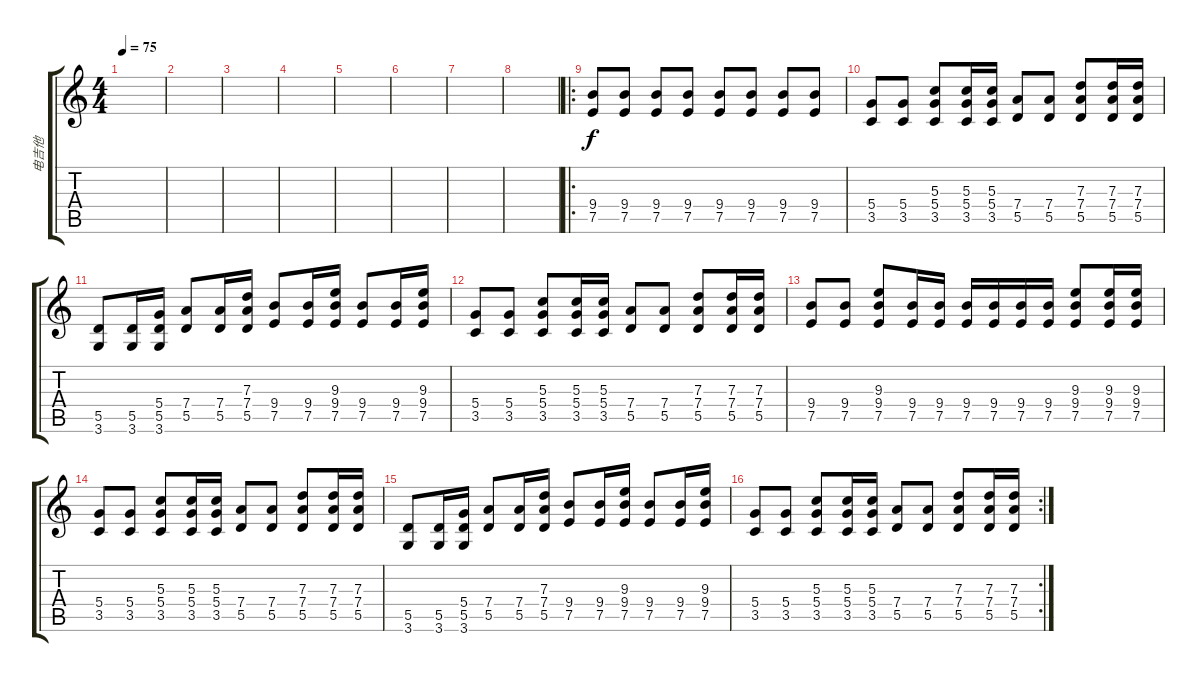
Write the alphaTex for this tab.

\track ("电吉他" "电吉他") {instrument distortionguitar}
\staff {score tabs}
\tuning (E4 B3 G3 D3 A2 E2) {hide}
\ts (4 4)
\tempo 75
\clef g2
\ks c
|
|
|
|
|
|
|
|
\ro
(9.4 7.5).8 (9.4 7.5).8 (9.4 7.5).8 (9.4 7.5).8 (9.4 7.5).8 (9.4 7.5).8 (9.4 7.5).8 (9.4 7.5).8 |
(5.4 3.5).8 (5.4 3.5).8 (5.3 5.4 3.5).8 (5.3 5.4 3.5).16 (5.3 5.4 3.5).16 (7.4 5.5).8 (7.4 5.5).8 (7.3 7.4 5.5).8 (7.3 7.4 5.5).16 (7.3 7.4 5.5).16 |
(5.5 3.6).8 (5.5 3.6).16 (5.4 5.5 3.6).16 (7.4 5.5).8 (7.4 5.5).16 (7.3 7.4 5.5).16 (9.4 7.5).8 (9.4 7.5).16 (9.3 9.4 7.5).16 (9.4 7.5).8 (9.4 7.5).16 (9.3 9.4 7.5).16 |
(5.4 3.5).8 (5.4 3.5).8 (5.3 5.4 3.5).8 (5.3 5.4 3.5).16 (5.3 5.4 3.5).16 (7.4 5.5).8 (7.4 5.5).8 (7.3 7.4 5.5).8 (7.3 7.4 5.5).16 (7.3 7.4 5.5).16 |
(9.4 7.5).8 (9.4 7.5).8 (9.3 9.4 7.5).8 (9.4 7.5).16 (9.4 7.5).16 (9.4 7.5).16 (9.4 7.5).16 (9.4 7.5).16 (9.4 7.5).16 (9.3 9.4 7.5).8 (9.3 9.4 7.5).16 (9.3 9.4 7.5).16 |
(5.4 3.5).8 (5.4 3.5).8 (5.3 5.4 3.5).8 (5.3 5.4 3.5).16 (5.3 5.4 3.5).16 (7.4 5.5).8 (7.4 5.5).8 (7.3 7.4 5.5).8 (7.3 7.4 5.5).16 (7.3 7.4 5.5).16 |
(5.5 3.6).8 (5.5 3.6).16 (5.4 5.5 3.6).16 (7.4 5.5).8 (7.4 5.5).16 (7.3 7.4 5.5).16 (9.4 7.5).8 (9.4 7.5).16 (9.3 9.4 7.5).16 (9.4 7.5).8 (9.4 7.5).16 (9.3 9.4 7.5).16 |
\rc 2
(5.4 3.5).8 (5.4 3.5).8 (5.3 5.4 3.5).8 (5.3 5.4 3.5).16 (5.3 5.4 3.5).16 (7.4 5.5).8 (7.4 5.5).8 (7.3 7.4 5.5).8 (7.3 7.4 5.5).16 (7.3 7.4 5.5).16
